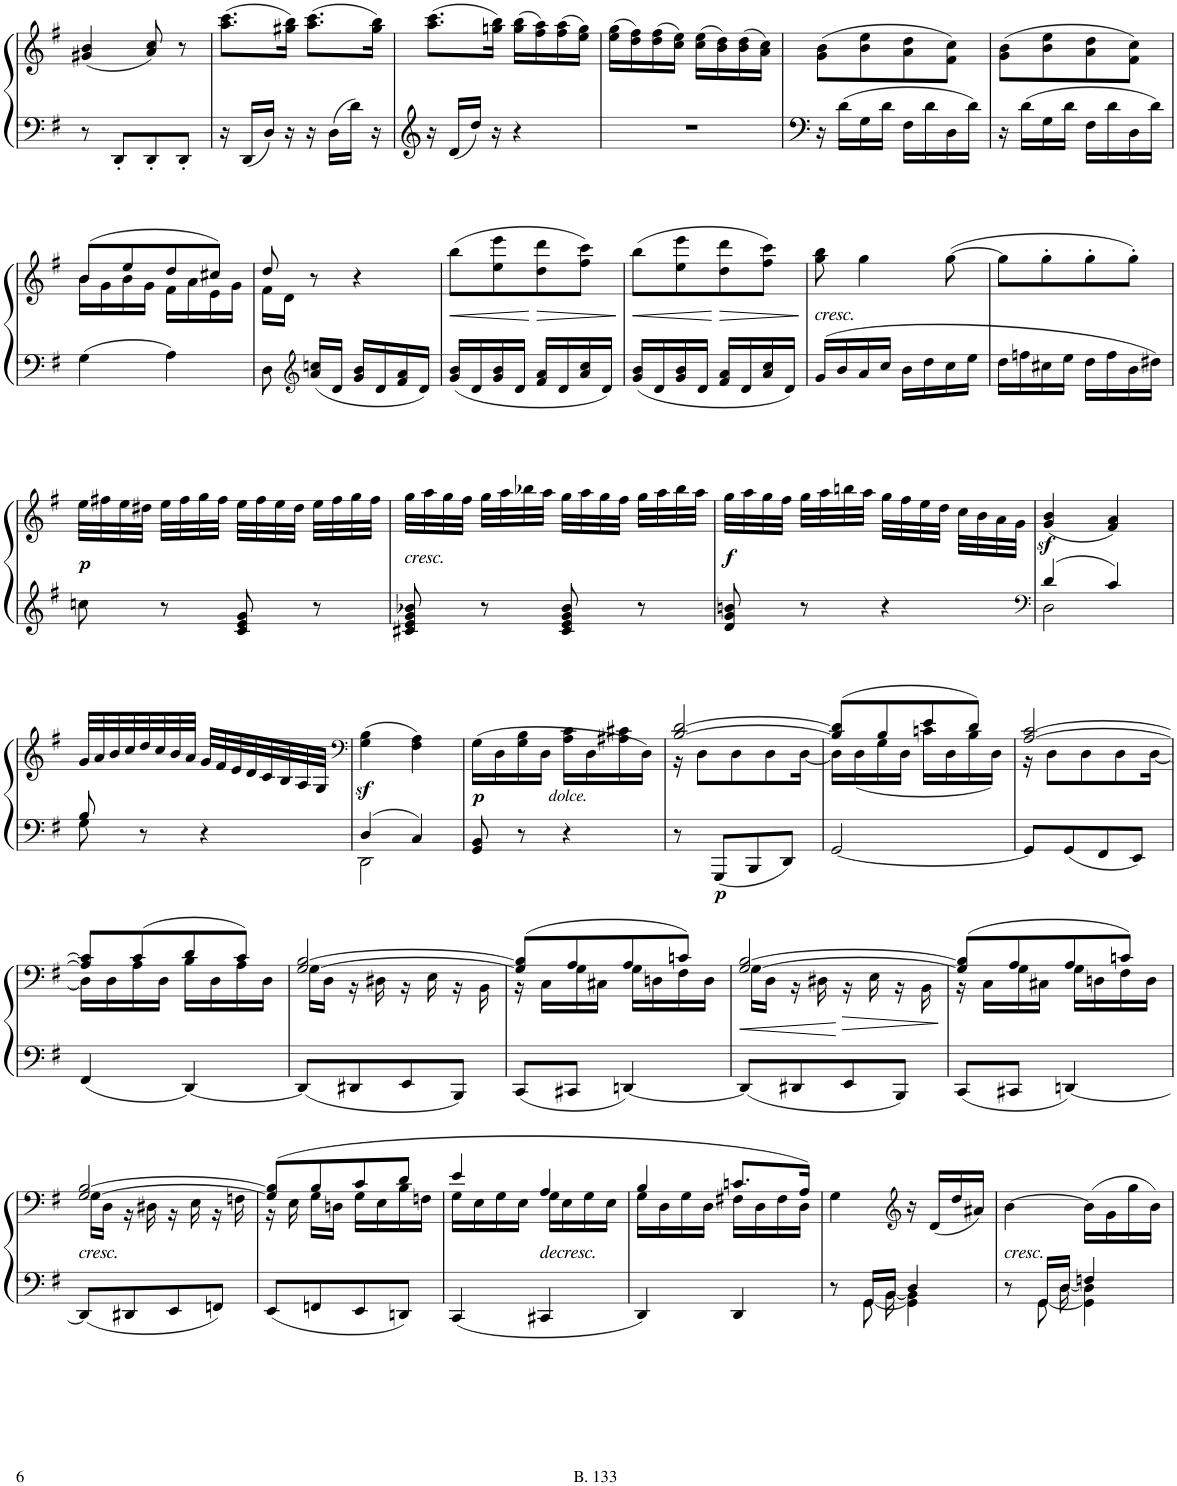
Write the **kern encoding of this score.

**kern	**kern	**dynam
*part1	*part1	*part1
*staff2	*staff1	*staff1/2
*I"Piano	*	*
*I'Pno.	*	*
!!LO:PB:g=z
*clefF4	*clefG2	*
*k[f#]	*k[f#]	*
*M2/4	*M2/4	*
=157	=157	=157
8r	(4g#X/ 4b/	.
8DD'/L	.	.
8DD'/	8a/ 8cc/)	.
8DD'/J	8r	.
=158	=158	=158
16r	(8.aa\ 8.ccc\L	.
16DD/LL	.	.
16D/JJ	.	.
16r	16gg#X\ 16bb\Jk)	.
16r	(8.aa\ 8.ccc\L	.
16D\LL	.	.
16d\JJ	.	.
16r	16gg#\ 16bb\Jk)	.
=159	=159	=159
16r	(8.aa\ 8.ccc\L	.
16d/LL	.	.
16dd/JJ	.	.
16r	16ggn\ 16bb\Jk)	.
4r	(16gg\ 16bb\LL	.
.	16ff#\ 16aa\)	.
.	(16ff#\ 16aa\	.
.	16ee\ 16gg\JJ)	.
=160	=160	=160
2r	(16ee\ 16gg\LL	.
.	16dd\ 16ff#\)	.
.	(16dd\ 16ff#\	.
.	16cc\ 16ee\JJ)	.
.	(16cc\ 16ee\LL	.
.	16b\ 16dd\)	.
.	(16b\ 16dd\	.
.	16a\ 16cc\JJ)	.
=161	=161	=161
16r	(8g\ 8b\L	.
16d\LL	.	.
16G\	8b\ 8ee\	.
16d\JJ	.	.
16F#\LL	8a\ 8dd\	.
16d\	.	.
16D\	8f#\ 8cc\J)	.
16d\JJ	.	.
=162	=162	=162
16r	(8g\ 8b\L	.
16d\LL	.	.
16G\	8b\ 8ee\	.
16d\JJ	.	.
16F#\LL	8a\ 8dd\	.
16d\	.	.
16D\	8f#\ 8cc\J)	.
16d\JJ	.	.
!!LO:LB:g=z
=163	=163	=163
*	*^	*
4G\	(8b/L	16b\LL	.
.	.	16g\	.
.	8ee/	16b\	.
.	.	16g\JJ	.
4A\	8dd/	16f#\LL	.
.	.	16a\	.
.	8cc#X/J)	16e\	.
.	.	16g\JJ	.
=164	=164	=164	=164
8D\	8dd/	16f#\LL	.
.	.	16d\JJ	.
*clefG2	*	*	*
16a/ 16ccn/LL	8r	4.ryy	.
16d/JJ	.	.	.
16g/ 16b/LL	4r	.	.
16d/	.	.	.
16f#/ 16a/	.	.	.
16d/JJ	.	.	.
*	*v	*v	*
=165	=165	=165
!	!	!LO:HP:b
16g/ 16b/LL	(8bb\L	<
16d/	.	.
16g/ 16b/	8ee\ 8eee\	.
16d/JJ	.	.
!	!	!LO:HP:b
16f#/ 16a/LL	8dd\ 8ddd\	>
16d/	.	.
16a/ 16cc/	8ff#\ 8ccc\J)	.
16d/JJ	.	.
.	.	[
=166	=166	=166
!	!	!LO:HP:b
16g/ 16b/LL	(8bb\L	<
16d/	.	.
16g/ 16b/	8ee\ 8eee\	.
16d/JJ	.	.
!	!	!LO:HP:n=1:b
16f#/ 16a/LL	8dd\ 8ddd\	] >
16d/	.	.
16a/ 16cc/	8ff#\ 8ccc\J)	.
16d/JJ	.	.
.	.	[
=167	=167	=167
!	!LO:TX:b:i:t=cresc.	!
16g/LL	8gg\ 8bb\	.
16b/	.	.
16a/	4gg\	.
16cc/JJ	.	.
16b\LL	.	.
16dd\	.	.
16cc\	([8gg\	.
16ee\JJ	.	.
=168	=168	=168
16dd\LL	8gg\L]	.
16ffn\	.	.
16cc#X\	8gg'\	.
16ee\JJ	.	.
16dd\LL	8gg'\	.
16ff\	.	.
16b\	8gg'\J)	.
16dd#X\JJ	.	.
!!LO:LB:g=z
=169	=169	=169
!	!	!LO:DY:b
8ccn\	32ee\LLL	p
.	32ff#X\	.
.	32ee\	.
.	32dd#X\JJJ	.
8r	32ee\LLL	.
.	32ff#\	.
.	32gg\	.
.	32ff#\JJJ	.
8c/ 8e/ 8g/	32ee\LLL	.
.	32ff#\	.
.	32ee\	.
.	32dd#\JJJ	.
8r	32ee\LLL	.
.	32ff#\	.
.	32gg\	.
.	32ff#\JJJ	.
=170	=170	=170
!	!LO:TX:b:i:t=cresc.	!
8c#X/ 8e/ 8g/ 8b-X/	32gg\LLL	.
.	32aa\	.
.	32gg\	.
.	32ff#\JJJ	.
8r	32gg\LLL	.
.	32aa\	.
.	32bb-X\	.
.	32aa\JJJ	.
8c#/ 8e/ 8g/ 8b-/	32gg\LLL	.
.	32aa\	.
.	32gg\	.
.	32ff#\JJJ	.
8r	32gg\LLL	.
.	32aa\	.
.	32bb-\	.
.	32aa\JJJ	.
=171	=171	=171
!	!	!LO:DY:b
8d/ 8g/ 8bn/	32gg\LLL	f
.	32aa\	.
.	32gg\	.
.	32ff#\JJJ	.
8r	32gg\LLL	.
.	32aa\	.
.	32bbn\	.
.	32aa\JJJ	.
4r	32gg\LLL	.
.	32ff#\	.
.	32ee\	.
.	32dd\JJJ	.
.	32cc\LLL	.
.	32b\	.
.	32a\	.
.	32g\JJJ	.
=172	=172	=172
*clefF4	*	*
*^	*	*
4d/	2D\	(4g/z< 4b/z<	.
4c/	.	4f#/ 4a/)	.
!!LO:LB:g=z
=173	=173	=173	=173
8B/	8G\	32g/LLL	.
.	.	32a/	.
.	.	32b/	.
.	.	32cc/	.
8r	4.ryy	32dd/	.
.	.	32cc/	.
.	.	32b/	.
.	.	32a/JJJ	.
4r	.	32g/LLL	.
.	.	32f#/	.
.	.	32e/	.
.	.	32d/	.
.	.	32c/	.
.	.	32B/	.
.	.	32A/	.
.	.	32G/JJJ	.
=174	=174	=174	=174
*	*	*clefF4	*
4D/	2DD\	(4G\z< 4B\z<	.
4C/	.	4F#\Z 4A\Z)	.
*v	*v	*	*
=175	=175	=175
!	!	!LO:DY:b
8GG/ 8BB/	(16G\LL	p
.	16D\	.
8r	16G\ 16B\	.
.	16D\JJ	.
!	!LO:TX:b:i:t=dolce.	!
4r	16A\ 16c\LL	.
.	16D\	.
.	16A#X\ 16c#X\	.
.	16D\JJ)	.
=176	=176	=176
*	*^	*
8r	[2B/ [2d/	16r	.
.	.	8D\L	.
!	!	!	!LO:DY:b=2
8GGG/L	.	.	p
.	.	8D\	.
8BBB/	.	.	.
.	.	8D\	.
8DD/J	.	.	.
.	.	[16D\Jk	.
=177	=177	=177	=177
[2GG/	(8B/] 8d/]L	16D\LL]	.
.	.	(16D\	.
.	8B/	16G\	.
.	.	16D\JJ	.
.	8e/	16cn\LL	.
.	.	16D\	.
.	8d/J)	16B\	.
.	.	16D\JJ)	.
=178	=178	=178	=178
8GG/L]	[2A/ [2c/	16r	.
.	.	8D\L	.
8GG/	.	.	.
.	.	8D\	.
8FF#/	.	.	.
.	.	8D\	.
8EE/J	.	.	.
.	.	[16D\Jk	.
!!LO:LB:g=z	!!
=179	=179	=179	=179
4FF#/	8A/] 8c/]L	16D\LL]	.
.	.	16D\	.
.	(8c/	16A\	.
.	.	16D\JJ	.
[4DD/	8d/	16B\LL	.
.	.	16D\	.
.	8c/J)	16A\	.
.	.	16D\JJ	.
=180	=180	=180	=180
8DD/L]	[2G/ [2B/	16G\LL	.
.	.	16D\JJ	.
8DD#X/	.	16r	.
.	.	16D#X\	.
8EE/	.	16r	.
.	.	16E\	.
8BBB/J	.	16r	.
.	.	16BB\	.
=181	=181	=181	=181
8CC/L	(8G/] 8B/]L	16r	.
.	.	16C\LL	.
8CC#X/J	8A/	16G\	.
.	.	16C#X\JJ	.
[4DDn/	8A/	16G\LL	.
.	.	16Dn\	.
.	8cn/J)	16F#\	.
.	.	16D\JJ	.
=182	=182	=182	=182
8DD/L]	[2G/ [2B/	16G\LL	.
.	.	16D\JJ	.
8DD#X/	.	16r	.
.	.	16D#X\	.
8EE/	.	16r	]
.	.	16E\	.
8BBB/J	.	16r	.
.	.	16BB\	.
=183	=183	=183	=183
8CC/L	(8G/] 8B/]L	16r	.
.	.	16C\LL	.
8CC#X/J	8A/	16G\	.
.	.	16C#X\JJ	.
[4DDn/	8A/	16G\LL	.
.	.	16Dn\	.
.	8cn/J)	16F#\	.
.	.	16D\JJ	.
!!LO:LB:g=z	!!
=184	=184	=184	=184
!	!LO:TX:b:i:t=cresc.	!	!
8DD/L]	[2G/ [2B/	16G\LL	.
.	.	16D\JJ	.
8DD#X/	.	16r	.
.	.	16D#X\	.
8EE/	.	16r	.
.	.	16E\	.
8FFn/J	.	16r	.
.	.	16Fn\	.
=185	=185	=185	=185
8EE/L	(8G/] 8B/]L	16r	.
.	.	16E\	.
8FFn/	8B/	16G\LL	.
.	.	16Dn\JJ	.
8EE/	8c/	16G\LL	.
.	.	16E\	.
8DDn/J	8d/J	16B\	.
.	.	16Fn\JJ	.
=186	=186	=186	=186
4CC/	4e/	16G\LL	.
.	.	16E\	.
.	.	16G\	.
.	.	16E\JJ	.
!	!LO:TX:b:i:t=decresc.	!	!
4CC#X/	4A/	16G\LL	.
.	.	16E\	.
.	.	16G\	.
.	.	16E\JJ	.
=187	=187	=187	=187
4DD/	4B/	16G\LL	.
.	.	16D\	.
.	.	16G\	.
.	.	16D\JJ	.
4DD/	8.cn/L	16F#X\LL	.
.	.	16D\	.
.	.	16F#\	.
.	16A/Jk)	16D\JJ	.
*	*v	*v	*
=188	=188	=188
*^	*	*
*	*^	*	*
8r	8ryy	8.ryy	4G\	.
16GG/LL	[8GG\	.	.	.
16BB/JJ	.	[16BB\	.	.
*	*	*	*clefG2	*
4D/	4GG\] 4BB\]	4ryy	16r	.
.	.	.	(16d/LL	.
.	.	.	16dd/	.
.	.	.	16a#X/JJ)	.
=189	=189	=189	=189	=189
!	!	!	!LO:TX:b:i:t=cresc.	!
8r	8ryy	8.ryy	[4b\	.
16GG/LL	[8GG\	.	.	.
16D/JJ	.	[16D\	.	.
4Fn/	4GG\] 4D\]	4ryy	(16b\LL]	.
.	.	.	16g\	.
.	.	.	16gg\	.
.	.	.	16b\JJ)	.
*v	*v	*v	*	*
=	=	=
*-	*-	*-
